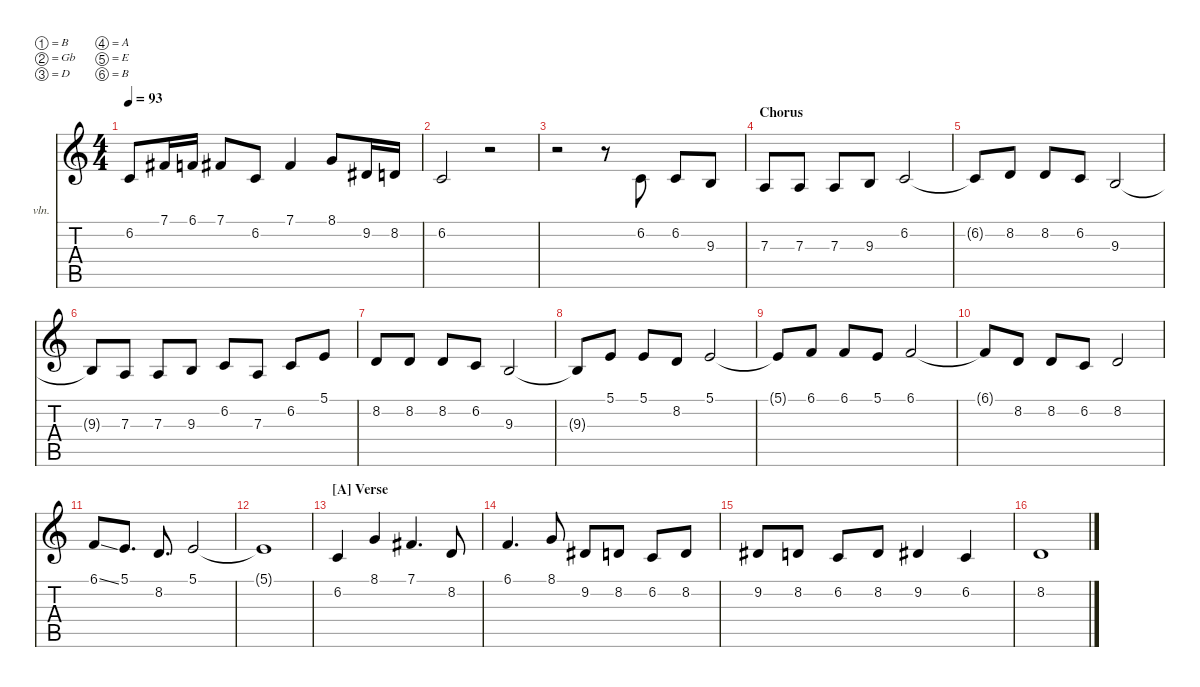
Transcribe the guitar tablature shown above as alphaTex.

\defaultSystemsLayout 4
\hideDynamics
\bracketExtendMode nobrackets
\firstSystemTrackNameOrientation horizontal
\otherSystemsTrackNameOrientation horizontal
\track ("Vocals" "vln.") {instrument synthstrings1}
\staff {score tabs}
\tuning (B3 Gb3 D3 A2 E2 B1)
\ts (4 4)
\scale
1.09129
\tempo 93
\accidentals auto
\clef g2
\ottava regular
\simile none
\ks c
6.2.8{dy f beam Up} 7.1{acc #}.16{beam Up} 6.1.16{beam Up} 7.1{acc #}.8{beam Up} 6.2.8{beam Up} 7.1{acc #}.4{beam Up} 8.1.8{beam Up} 9.2{acc #}.16{beam Up} 8.2.16{beam Up} |
\scale
0.969568 6.2.2{beam Up} r.2{beam Up} |
\scale
0.969568 r.2{beam Down} r.8{beam Down} 6.2.8{beam Up} 6.2.8{beam Up} 9.3.8{beam Up} |
\section ("" "Chorus")
\scale
1.09129 7.3.8{beam Up} 7.3.8{beam Up} 7.3.8{beam Up} 9.3.8{beam Up} 6.2.2{beam Up} |
\scale
0.969568 6.2{t}.8{beam Up} 8.2.8{beam Up} 8.2.8{beam Up} 6.2.8{beam Up} 9.3.2{beam Up} |
\scale
0.969568 9.3{t}.8{beam Up} 7.3.8{beam Up} 7.3.8{beam Up} 9.3.8{beam Up} 6.2.8{beam Up} 7.3.8{beam Up} 6.2.8{beam Up} 5.1.8{beam Up} |
\scale
0.969568 8.2.8{beam Up} 8.2.8{beam Up} 8.2.8{beam Up} 6.2.8{beam Up} 9.3.2{beam Up} |
\scale
1.09129 9.3{t}.8{beam Up} 5.1.8{beam Up} 5.1.8{beam Up} 8.2.8{beam Up} 5.1.2{beam Up} |
\scale
0.969568 5.1{t}.8{beam Up} 6.1.8{beam Up} 6.1.8{beam Up} 5.1.8{beam Up} 6.1.2{beam Up} |
\scale
0.969568 6.1{t}.8{beam Up} 8.2.8{beam Up} 8.2.8{beam Up} 6.2.8{beam Up} 8.2.2{beam Up} |
\scale
0.969568 6.1{ss}.8{beam Up} 5.1.8{d beam Up} 8.2.8{d beam Up} 5.1.2{beam Up} |
\scale
1.10182 5.1{t}.1{beam Up} |
\section ("A" "Verse")
\scale
0.980095 6.2.4{beam Up} 8.1.4{beam Up} 7.1{acc #}.4{d beam Up} 8.2.8{beam Up} |
\scale
0.980095 6.1.4{d beam Up} 8.1.8{beam Up} 9.2{acc #}.8{beam Up} 8.2.8{beam Up} 6.2.8{beam Up} 8.2.8{beam Up} |
\scale
0.937989 9.2{acc #}.8{beam Up} 8.2.8{beam Up} 6.2.8{beam Up} 8.2.8{beam Up} 9.2{acc #}.4{beam Up} 6.2.4{beam Up} |
\scale
1.11235 8.2.1{beam Up}
